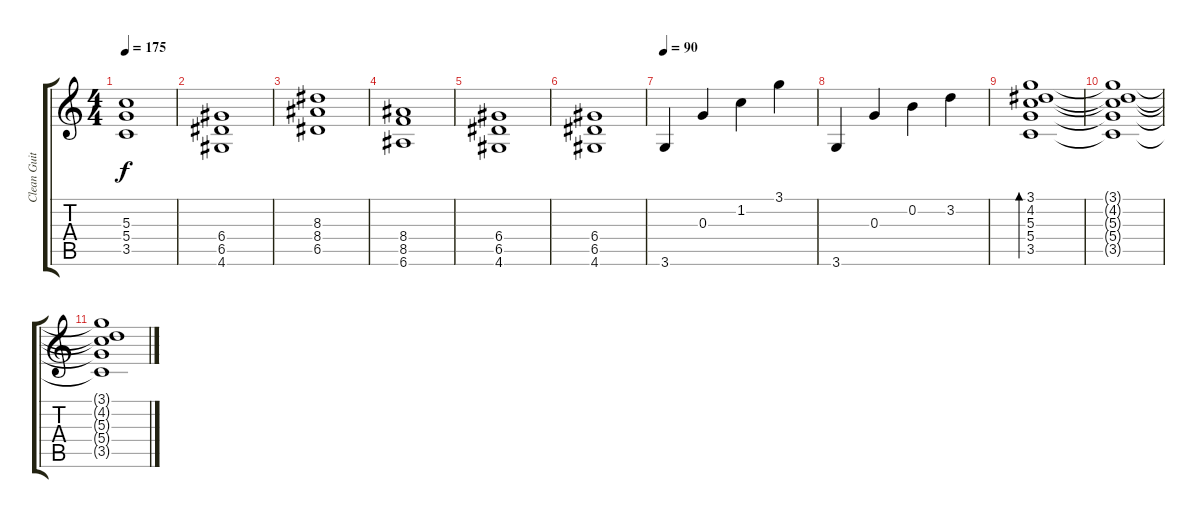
\track ("Clean Guitar" "Clean Guit") {instrument acousticguitarsteel}
\staff {score tabs}
\tuning (E4 B3 G3 D3 A2 E2) {hide}
\ts (4 4)
\tempo 175
\clef g2
\ks c
(5.3 5.4 3.5).1{dy f} |
(6.4 6.5 4.6).1 |
(8.3 8.4 6.5).1 |
(8.4 8.5 6.6).1 |
(6.4 6.5 4.6).1 |
(6.4 6.5 4.6).1 |
\tempo 90
3.6.4{instrument acousticguitarsteel} 0.3.4 1.2.4 3.1.4 |
3.6.4 0.3.4 0.2.4 3.2.4 |
(3.1 4.2 5.3 5.4 3.5).1{bd 120} |
(3.1{t} 4.2{t} 5.3{t} 5.4{t} 3.5{t}).1 |
(3.1{t} 4.2{t} 5.3{t} 5.4{t} 3.5{t}).1
